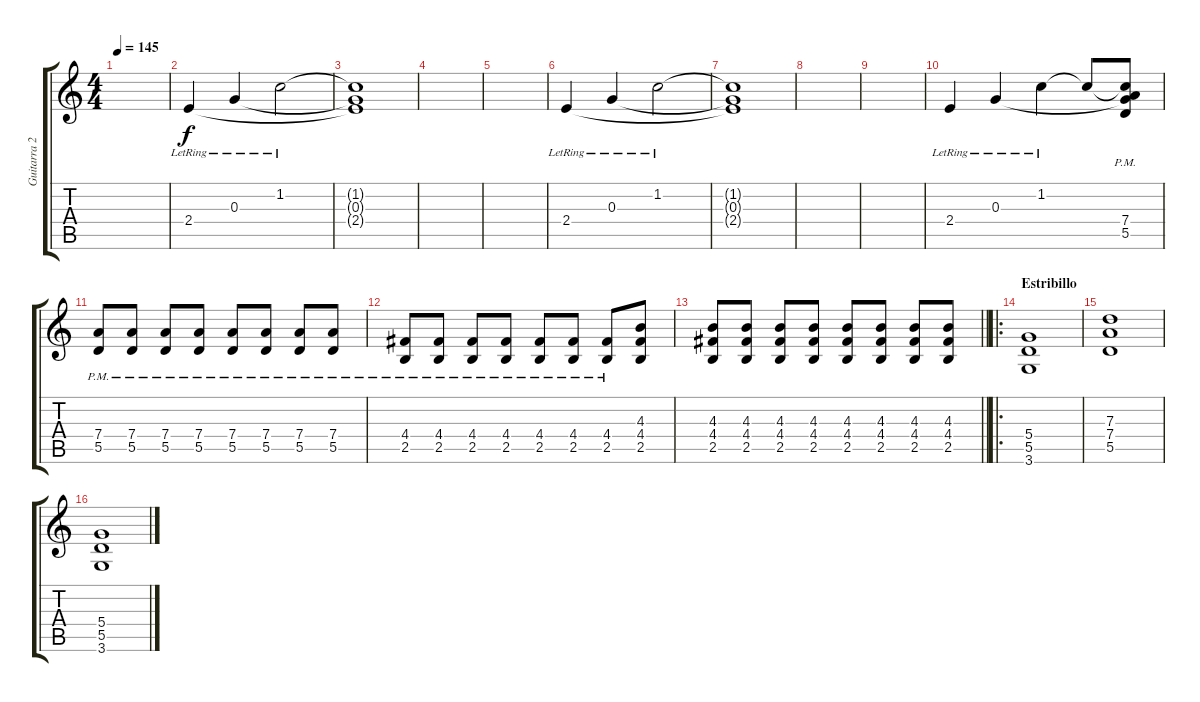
\track ("Guitarra 2" "Guitarra 2") {instrument distortionguitar}
\staff {score tabs}
\tuning (E4 B3 G3 D3 A2 E2) {hide}
\ts (4 4)
\tempo 145
\clef g2
\ks c
|
2.4{lr}.4 0.3{lr}.4 1.2{lr}.2 |
(1.2{t} 0.3{t} 2.4{t}).1 |
|
|
2.4{lr}.4 0.3{lr}.4 1.2{lr}.2 |
(1.2{t} 0.3{t} 2.4{t}).1 |
|
|
2.4{lr}.4 0.3{lr}.4 1.2{lr}.4 1.2{t}.8 (1.2{t} 0.3{t} 7.4{pm} 5.5{pm}).8 |
(7.4{pm} 5.5{pm}).8 (7.4{pm} 5.5{pm}).8 (7.4{pm} 5.5{pm}).8 (7.4{pm} 5.5{pm}).8 (7.4{pm} 5.5{pm}).8 (7.4{pm} 5.5{pm}).8 (7.4{pm} 5.5{pm}).8 (7.4{pm} 5.5{pm}).8 |
(4.4{pm} 2.5{pm}).8 (4.4{pm} 2.5{pm}).8 (4.4{pm} 2.5{pm}).8 (4.4{pm} 2.5{pm}).8 (4.4{pm} 2.5{pm}).8 (4.4{pm} 2.5{pm}).8 (4.4{pm} 2.5{pm}).8 (4.3 4.4 2.5).8 |
\barLineRight lightlight
(4.3 4.4 2.5).8 (4.3 4.4 2.5).8 (4.3 4.4 2.5).8 (4.3 4.4 2.5).8 (4.3 4.4 2.5).8 (4.3 4.4 2.5).8 (4.3 4.4 2.5).8 (4.3 4.4 2.5).8 |
\ro
\section ("" "Estribillo")
(5.4 5.5 3.6).1 |
(7.3 7.4 5.5).1 |
(5.4 5.5 3.6).1
